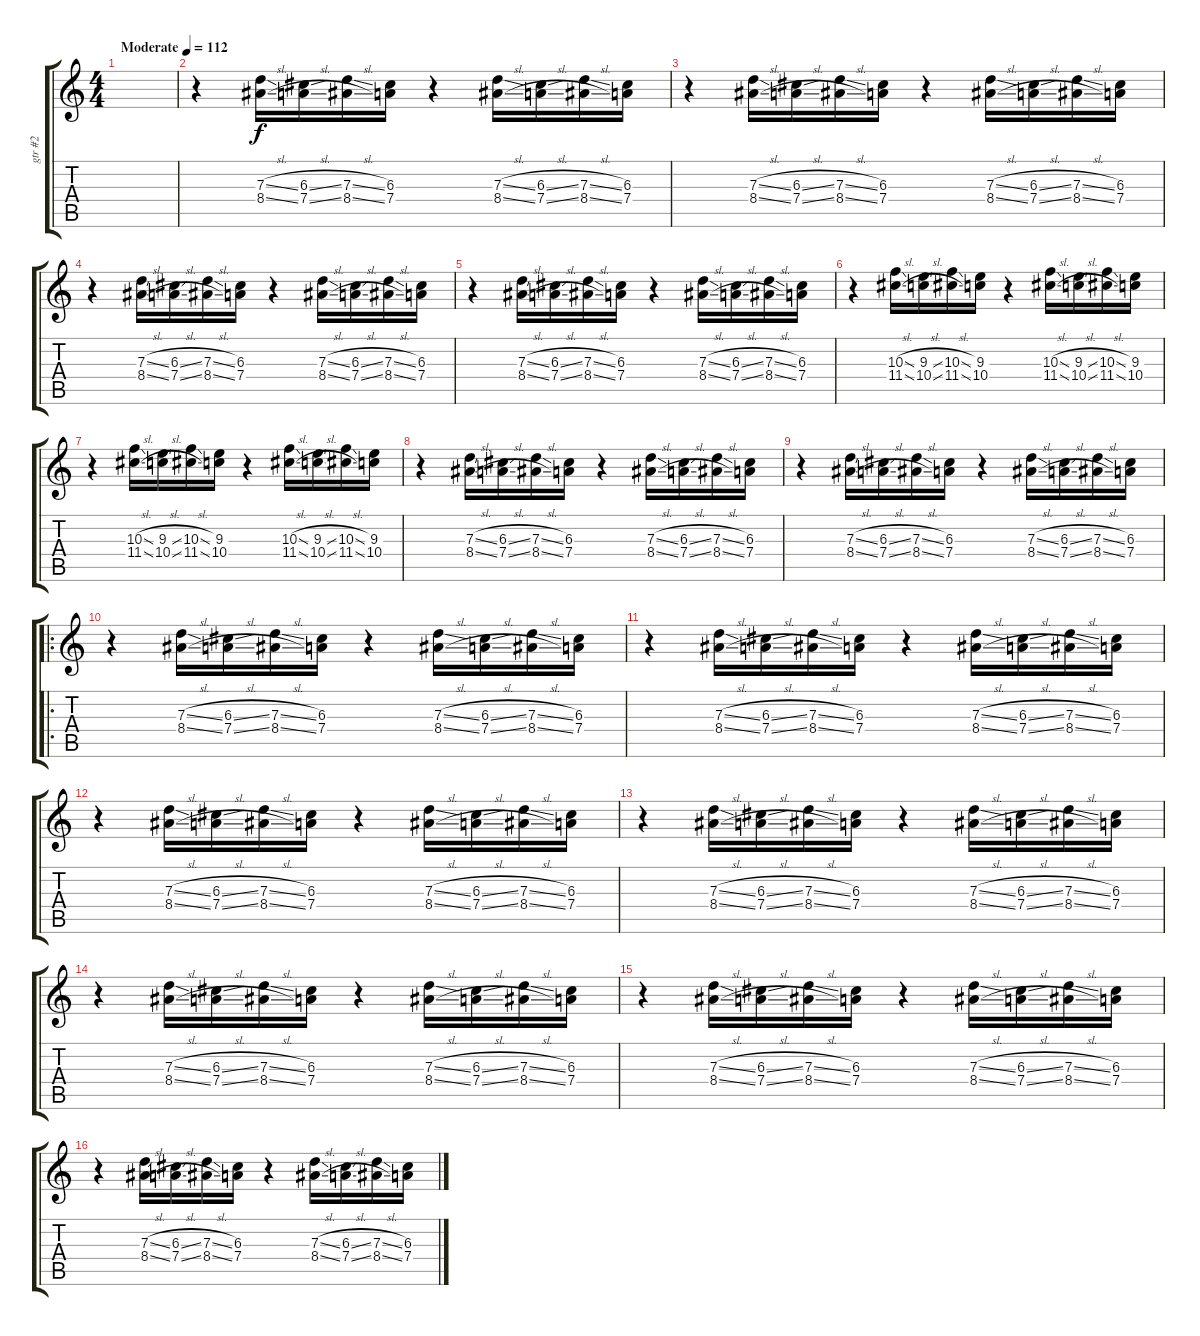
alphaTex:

\track ("gtr #2" "gtr #2") {instrument distortionguitar}
\staff {score tabs}
\tuning (E4 B3 G3 D3 A2 E2) {hide}
\ts (4 4)
\tempo (112 "Moderate")
\clef g2
\ks c
|
r.4 (7.3{sl} 8.4{sl}).16 (6.3{sl} 7.4{sl}).16 (7.3{sl} 8.4{sl}).16 (6.3 7.4).16 r.4 (7.3{sl} 8.4{sl}).16 (6.3{sl} 7.4{sl}).16 (7.3{sl} 8.4{sl}).16 (6.3 7.4).16 |
r.4 (7.3{sl} 8.4{sl}).16 (6.3{sl} 7.4{sl}).16 (7.3{sl} 8.4{sl}).16 (6.3 7.4).16 r.4 (7.3{sl} 8.4{sl}).16 (6.3{sl} 7.4{sl}).16 (7.3{sl} 8.4{sl}).16 (6.3 7.4).16 |
r.4 (7.3{sl} 8.4{sl}).16 (6.3{sl} 7.4{sl}).16 (7.3{sl} 8.4{sl}).16 (6.3 7.4).16 r.4 (7.3{sl} 8.4{sl}).16 (6.3{sl} 7.4{sl}).16 (7.3{sl} 8.4{sl}).16 (6.3 7.4).16 |
r.4 (7.3{sl} 8.4{sl}).16 (6.3{sl} 7.4{sl}).16 (7.3{sl} 8.4{sl}).16 (6.3 7.4).16 r.4 (7.3{sl} 8.4{sl}).16 (6.3{sl} 7.4{sl}).16 (7.3{sl} 8.4{sl}).16 (6.3 7.4).16 |
r.4 (10.3{sl} 11.4{sl}).16 (9.3{sl} 10.4{sl}).16 (10.3{sl} 11.4{sl}).16 (9.3 10.4).16 r.4 (10.3{sl} 11.4{sl}).16 (9.3{sl} 10.4{sl}).16 (10.3{sl} 11.4{sl}).16 (9.3 10.4).16 |
r.4 (10.3{sl} 11.4{sl}).16 (9.3{sl} 10.4{sl}).16 (10.3{sl} 11.4{sl}).16 (9.3 10.4).16 r.4 (10.3{sl} 11.4{sl}).16 (9.3{sl} 10.4{sl}).16 (10.3{sl} 11.4{sl}).16 (9.3 10.4).16 |
r.4 (7.3{sl} 8.4{sl}).16 (6.3{sl} 7.4{sl}).16 (7.3{sl} 8.4{sl}).16 (6.3 7.4).16 r.4 (7.3{sl} 8.4{sl}).16 (6.3{sl} 7.4{sl}).16 (7.3{sl} 8.4{sl}).16 (6.3 7.4).16 |
r.4 (7.3{sl} 8.4{sl}).16 (6.3{sl} 7.4{sl}).16 (7.3{sl} 8.4{sl}).16 (6.3 7.4).16 r.4 (7.3{sl} 8.4{sl}).16 (6.3{sl} 7.4{sl}).16 (7.3{sl} 8.4{sl}).16 (6.3 7.4).16 |
\ro
r.4 (7.3{sl} 8.4{sl}).16 (6.3{sl} 7.4{sl}).16 (7.3{sl} 8.4{sl}).16 (6.3 7.4).16 r.4 (7.3{sl} 8.4{sl}).16 (6.3{sl} 7.4{sl}).16 (7.3{sl} 8.4{sl}).16 (6.3 7.4).16 |
r.4 (7.3{sl} 8.4{sl}).16 (6.3{sl} 7.4{sl}).16 (7.3{sl} 8.4{sl}).16 (6.3 7.4).16 r.4 (7.3{sl} 8.4{sl}).16 (6.3{sl} 7.4{sl}).16 (7.3{sl} 8.4{sl}).16 (6.3 7.4).16 |
r.4 (7.3{sl} 8.4{sl}).16 (6.3{sl} 7.4{sl}).16 (7.3{sl} 8.4{sl}).16 (6.3 7.4).16 r.4 (7.3{sl} 8.4{sl}).16 (6.3{sl} 7.4{sl}).16 (7.3{sl} 8.4{sl}).16 (6.3 7.4).16 |
r.4 (7.3{sl} 8.4{sl}).16 (6.3{sl} 7.4{sl}).16 (7.3{sl} 8.4{sl}).16 (6.3 7.4).16 r.4 (7.3{sl} 8.4{sl}).16 (6.3{sl} 7.4{sl}).16 (7.3{sl} 8.4{sl}).16 (6.3 7.4).16 |
r.4 (7.3{sl} 8.4{sl}).16 (6.3{sl} 7.4{sl}).16 (7.3{sl} 8.4{sl}).16 (6.3 7.4).16 r.4 (7.3{sl} 8.4{sl}).16 (6.3{sl} 7.4{sl}).16 (7.3{sl} 8.4{sl}).16 (6.3 7.4).16 |
r.4 (7.3{sl} 8.4{sl}).16 (6.3{sl} 7.4{sl}).16 (7.3{sl} 8.4{sl}).16 (6.3 7.4).16 r.4 (7.3{sl} 8.4{sl}).16 (6.3{sl} 7.4{sl}).16 (7.3{sl} 8.4{sl}).16 (6.3 7.4).16 |
r.4 (7.3{sl} 8.4{sl}).16 (6.3{sl} 7.4{sl}).16 (7.3{sl} 8.4{sl}).16 (6.3 7.4).16 r.4 (7.3{sl} 8.4{sl}).16 (6.3{sl} 7.4{sl}).16 (7.3{sl} 8.4{sl}).16 (6.3 7.4).16
